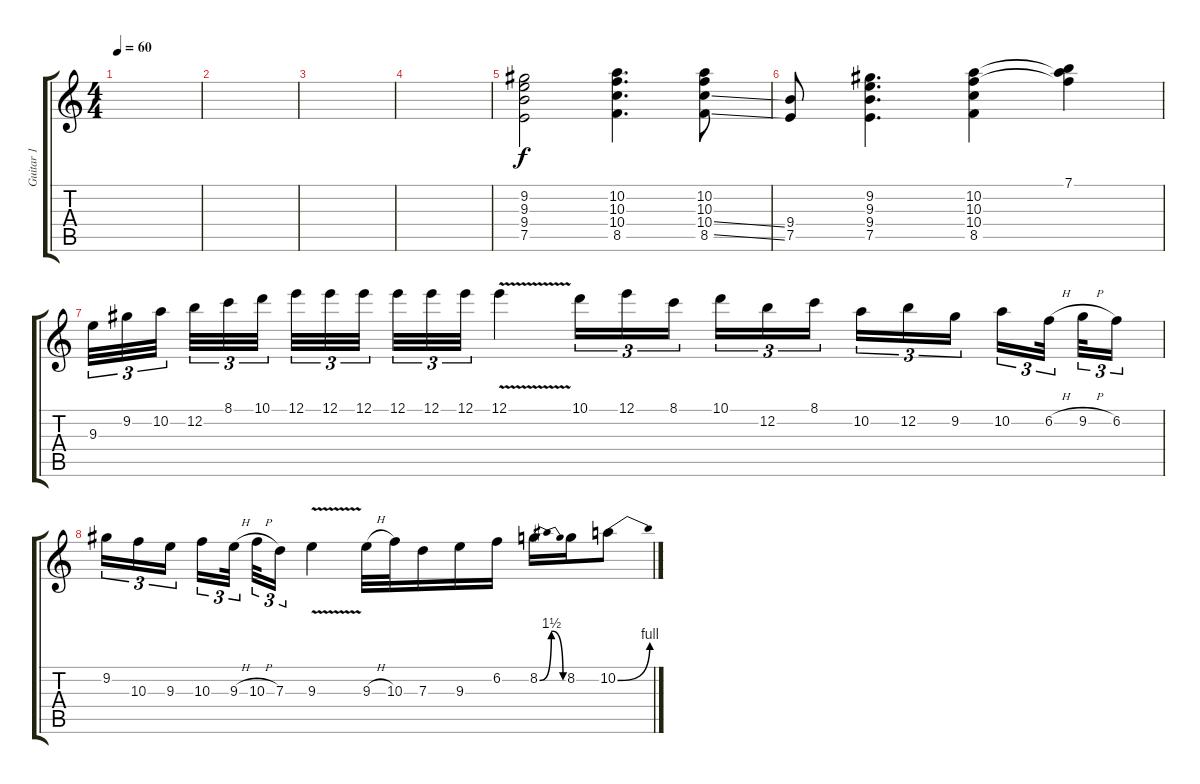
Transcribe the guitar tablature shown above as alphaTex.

\track ("Guitar 1" "Guitar 1") {instrument distortionguitar}
\staff {score tabs}
\tuning (E4 B3 G3 D3 A2 E2) {hide}
\ts (4 4)
\tempo 60
\clef g2
\ks c
|
|
|
|
(9.2 9.3 9.4 7.5).2 (10.2 10.3 10.4 8.5).4{d} (10.2 10.3 10.4{ss} 8.5{ss}).8 |
(9.4 7.5).8 (9.2 9.3 9.4 7.5).4{d} (10.2 10.3 10.4 8.5).4 (7.1 10.2{t} 10.3{t}).4 |
9.3.32{tu (3 2)} 9.2.32{tu (3 2)} 10.2.32{tu (3 2) beam splitsecondary} 12.2.32{tu (3 2)} 8.1.32{tu (3 2)} 10.1.32{tu (3 2) beam splitsecondary} 12.1.32{tu (3 2)} 12.1.32{tu (3 2)} 12.1.32{tu (3 2) beam splitsecondary} 12.1.32{tu (3 2)} 12.1.32{tu (3 2)} 12.1.32{tu (3 2)} 12.1{v}.4 10.1.16{tu (3 2)} 12.1.16{tu (3 2)} 8.1.16{tu (3 2) beam splitsecondary} 10.1.16{tu (3 2)} 12.2.16{tu (3 2)} 8.1.16{tu (3 2)} 10.2.16{tu (3 2)} 12.2.16{tu (3 2)} 9.2.16{tu (3 2) beam splitsecondary} 10.2.16{tu (3 2)} 6.2{h}.32{tu (3 2) beam splitsecondary} 9.2{h}.32{tu (3 2)} 6.2.16{tu (3 2)} |
9.2.16{tu (3 2)} 10.3.16{tu (3 2)} 9.3.16{tu (3 2) beam splitsecondary} 10.3.16{tu (3 2)} 9.3{h}.32{tu (3 2) beam splitsecondary} 10.3{h}.32{tu (3 2)} 7.3.16{tu (3 2)} 9.3{v}.4 9.3{h}.32 10.3.32 7.3.16 9.3.16 6.2.16 8.2{be (bendrelease 0 0 15 6 15 6 60 0)}.16 8.2.16 10.2{be (bend 0 0 60 4)}.8
